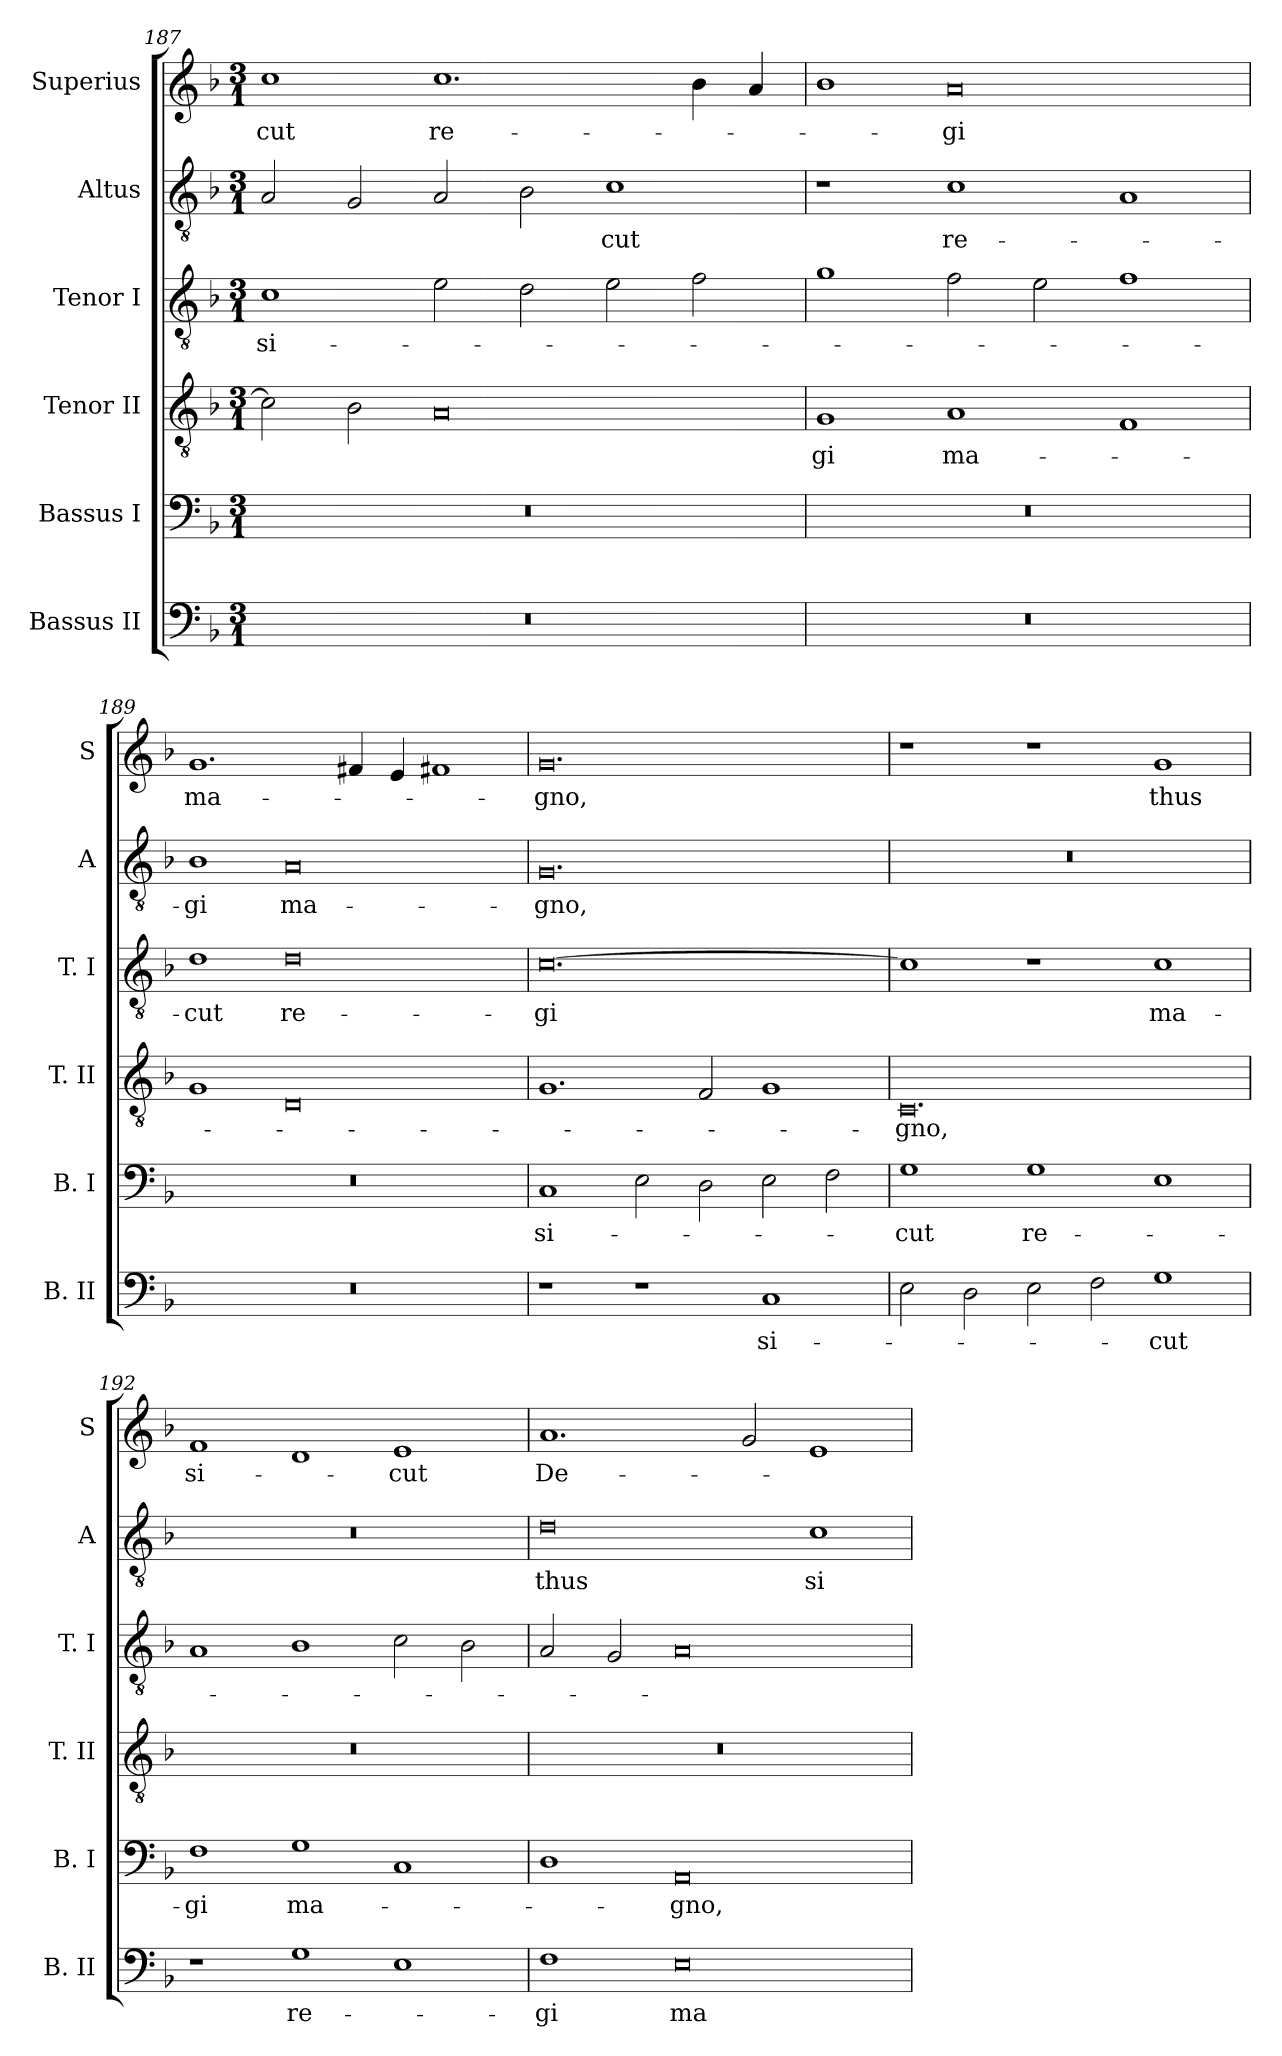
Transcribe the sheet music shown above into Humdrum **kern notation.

**kern	**text	**kern	**text	**kern	**text	**kern	**text	**kern	**text	**kern	**text
*part6	*part6	*part5	*part5	*part4	*part4	*part3	*part3	*part2	*part2	*part1	*part1
*staff6	*staff6	*staff5	*staff5	*staff4	*staff4	*staff3	*staff3	*staff2	*staff2	*staff1	*staff1
*I"Bassus II	*	*I"Bassus I	*	*I"Tenor II	*	*I"Tenor I	*	*I"Altus	*	*I"Superius	*
*I'B. II	*	*I'B. I	*	*I'T. II	*	*I'T. I	*	*I'A	*	*I'S	*
*clefF4	*	*clefF4	*	*clefGv2	*	*clefGv2	*	*clefGv2	*	*clefG2	*
*k[b-]	*	*k[b-]	*	*k[b-]	*	*k[b-]	*	*k[b-]	*	*k[b-]	*
*F:	*	*F:	*	*F:	*	*F:	*	*F:	*	*F:	*
*M3/1	*	*M3/1	*	*M3/1	*	*M3/1	*	*M3/1	*	*M3/1	*
=187	=187	=187	=187	=187	=187	=187	=187	=187	=187	=187	=187
1%3r	.	1%3r	.	2c]	.	1c	si-	2A	.	1cc	-cut
.	.	.	.	2B-	.	.	.	2G	.	.	.
.	.	.	.	0A	.	2e	.	2A	.	1.cc	re-
.	.	.	.	.	.	2d	.	2B-	.	.	.
.	.	.	.	.	.	2e	.	1c	-cut	.	.
.	.	.	.	.	.	2f	.	.	.	4b-	.
.	.	.	.	.	.	.	.	.	.	4a	.
=188	=188	=188	=188	=188	=188	=188	=188	=188	=188	=188	=188
1%3r	.	1%3r	.	1G	-gi	1g	.	1r	.	1b-	.
.	.	.	.	1A	ma-	2f	.	1c	re-	0a	-gi
.	.	.	.	.	.	2e	.	.	.	.	.
.	.	.	.	1F	.	1f	.	1A	.	.	.
=189	=189	=189	=189	=189	=189	=189	=189	=189	=189	=189	=189
1%3r	.	1%3r	.	1G	.	1d	-cut	1B-	-gi	1.g	ma-
.	.	.	.	0D	.	0d	re-	0A	ma-	.	.
.	.	.	.	.	.	.	.	.	.	4f#X	.
.	.	.	.	.	.	.	.	.	.	4e	.
.	.	.	.	.	.	.	.	.	.	1f#X	.
=190	=190	=190	=190	=190	=190	=190	=190	=190	=190	=190	=190
1r	.	1C	si-	1.G	.	[0.c	-gi	0.G	-gno,	0.g	-gno,
1r	.	2E	.	.	.	.	.	.	.	.	.
.	.	2D	.	2F	.	.	.	.	.	.	.
1C	si-	2E	.	1G	.	.	.	.	.	.	.
.	.	2F	.	.	.	.	.	.	.	.	.
=191	=191	=191	=191	=191	=191	=191	=191	=191	=191	=191	=191
2E	.	1G	-cut	0.C	-gno,	1c]	.	1%3r	.	1r	.
2D	.	.	.	.	.	.	.	.	.	.	.
2E	.	1G	re-	.	.	1r	.	.	.	1r	.
2F	.	.	.	.	.	.	.	.	.	.	.
1G	-cut	1E	.	.	.	1c	ma-	.	.	1g	thus
=192	=192	=192	=192	=192	=192	=192	=192	=192	=192	=192	=192
1r	.	1F	-gi	1%3r	.	1A	.	1%3r	.	1f	si-
1G	re-	1G	ma-	.	.	1B-	.	.	.	1d	.
1E	.	1C	.	.	.	2c	.	.	.	1e	-cut
.	.	.	.	.	.	2B-	.	.	.	.	.
=193	=193	=193	=193	=193	=193	=193	=193	=193	=193	=193	=193
1F	-gi	1D	.	1%3r	.	2A	.	0d	thus	1.a	De-
.	.	.	.	.	.	2G	.	.	.	.	.
0E	ma-	0AA	-gno,	.	.	0A	.	.	.	.	.
.	.	.	.	.	.	.	.	.	.	2g	.
.	.	.	.	.	.	.	.	1c	si-	1e	.
=	=	=	=	=	=	=	=	=	=	=	=
*-	*-	*-	*-	*-	*-	*-	*-	*-	*-	*-	*-
